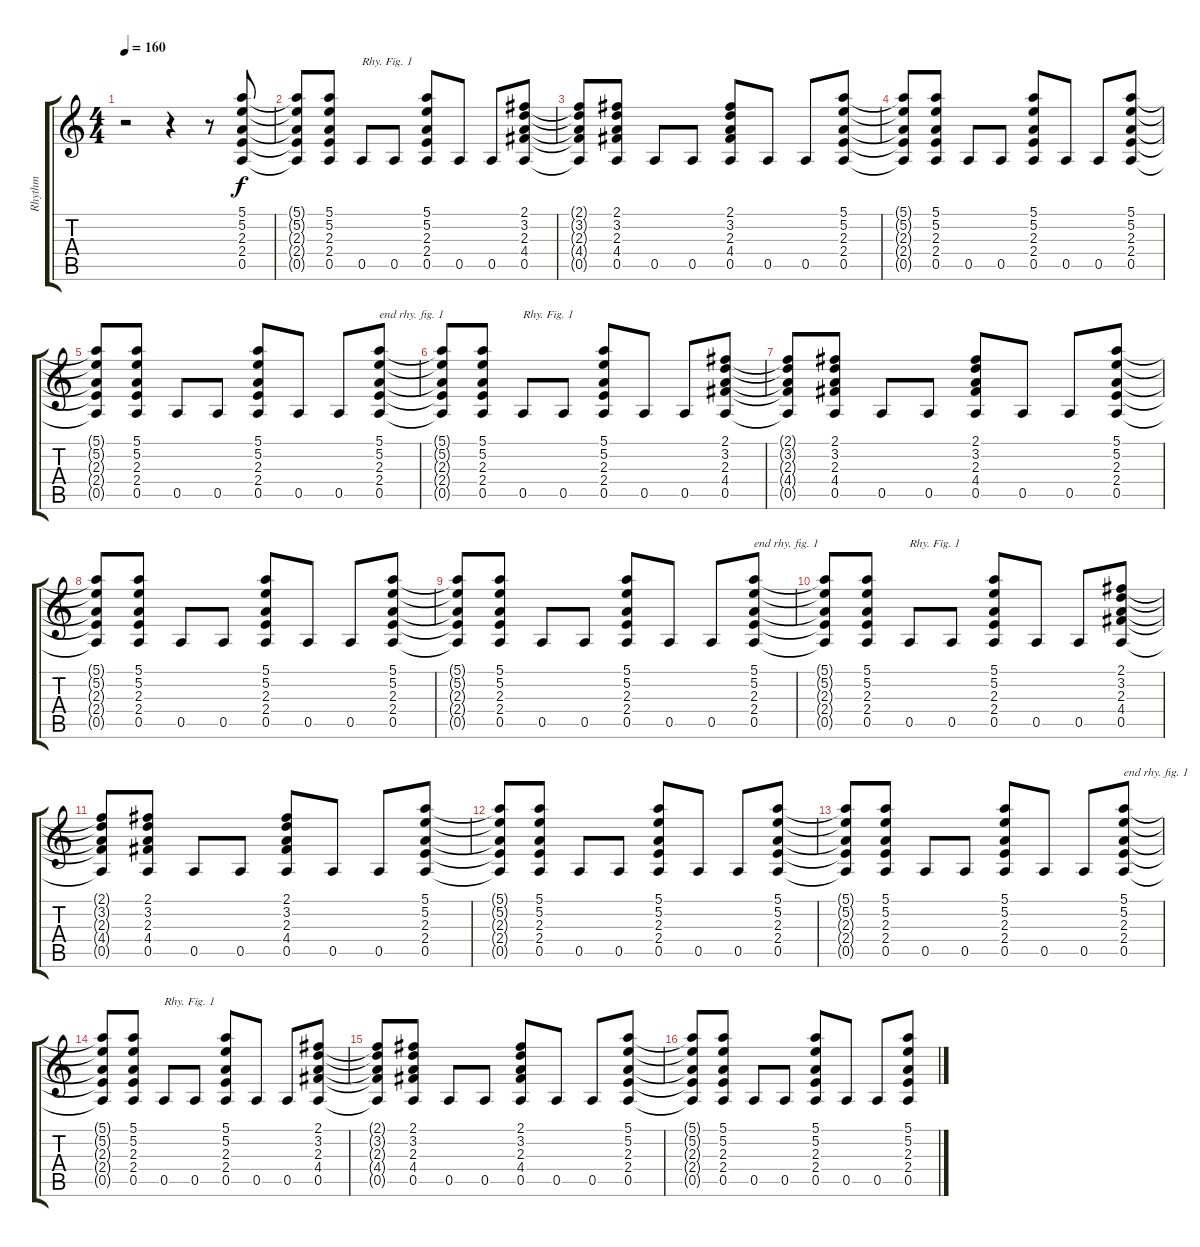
\track ("Rhythm" "Rhythm") {instrument overdrivenguitar}
\staff {score tabs}
\tuning (E4 B3 G3 D3 A2 E2) {hide}
\ts (4 4)
\tempo 160
\clef g2
\ks c
r.2{dy f instrument overdrivenguitar} r.4 r.8 (5.1 5.2 2.3 2.4 0.5).8 |
(5.1{t} 5.2{t} 2.3{t} 2.4{t} 0.5{t}).8 (5.1 5.2 2.3 2.4 0.5).8 0.5.8{txt "Rhy. Fig. 1"} 0.5.8 (5.1 5.2 2.3 2.4 0.5).8 0.5.8 0.5.8 (2.1 3.2 2.3 4.4 0.5).8 |
(2.1{t} 3.2{t} 2.3{t} 4.4{t} 0.5{t}).8 (2.1 3.2 2.3 4.4 0.5).8 0.5.8 0.5.8 (2.1 3.2 2.3 4.4 0.5).8 0.5.8 0.5.8 (5.1 5.2 2.3 2.4 0.5).8 |
(5.1{t} 5.2{t} 2.3{t} 2.4{t} 0.5{t}).8 (5.1 5.2 2.3 2.4 0.5).8 0.5.8 0.5.8 (5.1 5.2 2.3 2.4 0.5).8 0.5.8 0.5.8 (5.1 5.2 2.3 2.4 0.5).8 |
(5.1{t} 5.2{t} 2.3{t} 2.4{t} 0.5{t}).8 (5.1 5.2 2.3 2.4 0.5).8 0.5.8 0.5.8 (5.1 5.2 2.3 2.4 0.5).8 0.5.8 0.5.8 (5.1 5.2 2.3 2.4 0.5).8{txt "end rhy. fig. 1"} |
(5.1{t} 5.2{t} 2.3{t} 2.4{t} 0.5{t}).8 (5.1 5.2 2.3 2.4 0.5).8 0.5.8{txt "Rhy. Fig. 1"} 0.5.8 (5.1 5.2 2.3 2.4 0.5).8 0.5.8 0.5.8 (2.1 3.2 2.3 4.4 0.5).8 |
(2.1{t} 3.2{t} 2.3{t} 4.4{t} 0.5{t}).8 (2.1 3.2 2.3 4.4 0.5).8 0.5.8 0.5.8 (2.1 3.2 2.3 4.4 0.5).8 0.5.8 0.5.8 (5.1 5.2 2.3 2.4 0.5).8 |
(5.1{t} 5.2{t} 2.3{t} 2.4{t} 0.5{t}).8 (5.1 5.2 2.3 2.4 0.5).8 0.5.8 0.5.8 (5.1 5.2 2.3 2.4 0.5).8 0.5.8 0.5.8 (5.1 5.2 2.3 2.4 0.5).8 |
(5.1{t} 5.2{t} 2.3{t} 2.4{t} 0.5{t}).8 (5.1 5.2 2.3 2.4 0.5).8 0.5.8 0.5.8 (5.1 5.2 2.3 2.4 0.5).8 0.5.8 0.5.8 (5.1 5.2 2.3 2.4 0.5).8{txt "end rhy. fig. 1"} |
(5.1{t} 5.2{t} 2.3{t} 2.4{t} 0.5{t}).8 (5.1 5.2 2.3 2.4 0.5).8 0.5.8{txt "Rhy. Fig. 1"} 0.5.8 (5.1 5.2 2.3 2.4 0.5).8 0.5.8 0.5.8 (2.1 3.2 2.3 4.4 0.5).8 |
(2.1{t} 3.2{t} 2.3{t} 4.4{t} 0.5{t}).8 (2.1 3.2 2.3 4.4 0.5).8 0.5.8 0.5.8 (2.1 3.2 2.3 4.4 0.5).8 0.5.8 0.5.8 (5.1 5.2 2.3 2.4 0.5).8 |
(5.1{t} 5.2{t} 2.3{t} 2.4{t} 0.5{t}).8 (5.1 5.2 2.3 2.4 0.5).8 0.5.8 0.5.8 (5.1 5.2 2.3 2.4 0.5).8 0.5.8 0.5.8 (5.1 5.2 2.3 2.4 0.5).8 |
(5.1{t} 5.2{t} 2.3{t} 2.4{t} 0.5{t}).8 (5.1 5.2 2.3 2.4 0.5).8 0.5.8 0.5.8 (5.1 5.2 2.3 2.4 0.5).8 0.5.8 0.5.8 (5.1 5.2 2.3 2.4 0.5).8{txt "end rhy. fig. 1"} |
(5.1{t} 5.2{t} 2.3{t} 2.4{t} 0.5{t}).8 (5.1 5.2 2.3 2.4 0.5).8 0.5.8{txt "Rhy. Fig. 1"} 0.5.8 (5.1 5.2 2.3 2.4 0.5).8 0.5.8 0.5.8 (2.1 3.2 2.3 4.4 0.5).8 |
(2.1{t} 3.2{t} 2.3{t} 4.4{t} 0.5{t}).8 (2.1 3.2 2.3 4.4 0.5).8 0.5.8 0.5.8 (2.1 3.2 2.3 4.4 0.5).8 0.5.8 0.5.8 (5.1 5.2 2.3 2.4 0.5).8 |
(5.1{t} 5.2{t} 2.3{t} 2.4{t} 0.5{t}).8 (5.1 5.2 2.3 2.4 0.5).8 0.5.8 0.5.8 (5.1 5.2 2.3 2.4 0.5).8 0.5.8 0.5.8 (5.1 5.2 2.3 2.4 0.5).8
